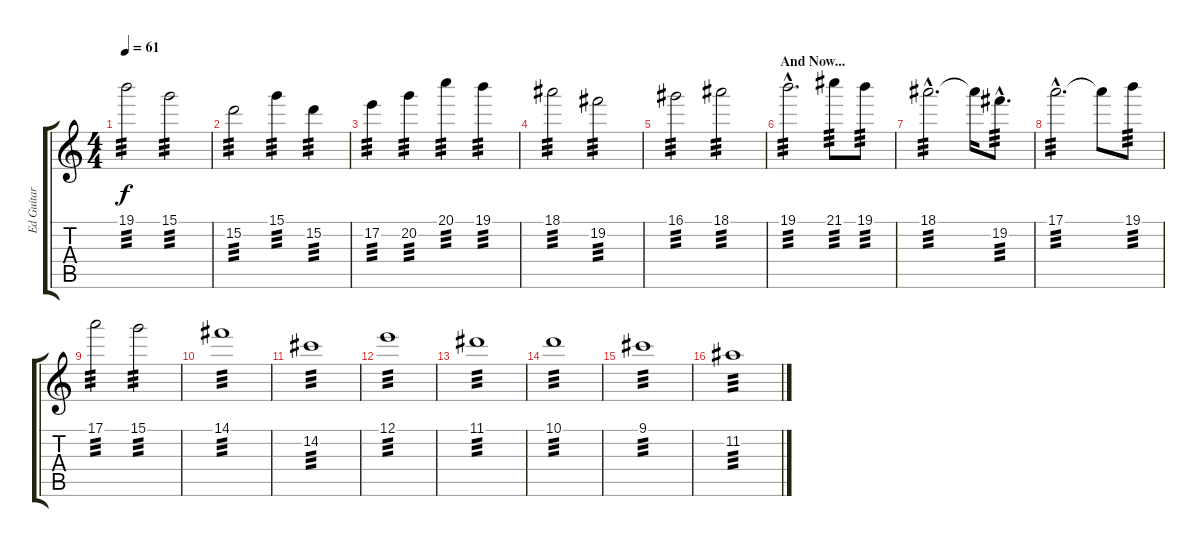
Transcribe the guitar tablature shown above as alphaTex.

\track ("Ed Guitar" "Ed Guitar") {instrument electricguitarjazz}
\staff {score tabs}
\tuning (E4 B3 G3 D3 A2 E2) {hide}
\ts (4 4)
\tempo 61
\clef g2
\ks c
19.1.2{tp 3 dy f} 15.1.2{tp 3} |
15.2.2{tp 3} 15.1.4{tp 3} 15.2.4{tp 3} |
17.2.4{tp 3} 20.2.4{tp 3} 20.1.4{tp 3} 19.1.4{tp 3} |
18.1.2{tp 3} 19.2.2{tp 3} |
16.1.2{tp 3} 18.1.2{tp 3} |
\section ("" "And Now...")
19.1{hac}.2{d tp 3} 21.1.8{tp 3} 19.1.8{tp 3} |
18.1{hac}.2{d tp 3} 18.1{t}.16 19.2{hac}.8{d tp 3} |
17.1{hac}.2{d tp 3} 17.1{t}.8 19.1.8{tp 3} |
17.1.2{tp 3} 15.1.2{tp 3} |
14.1.1{tp 3} |
14.2.1{tp 3} |
12.1.1{tp 3} |
11.1.1{tp 3} |
10.1.1{tp 3} |
9.1.1{tp 3} |
11.2.1{tp 3}
